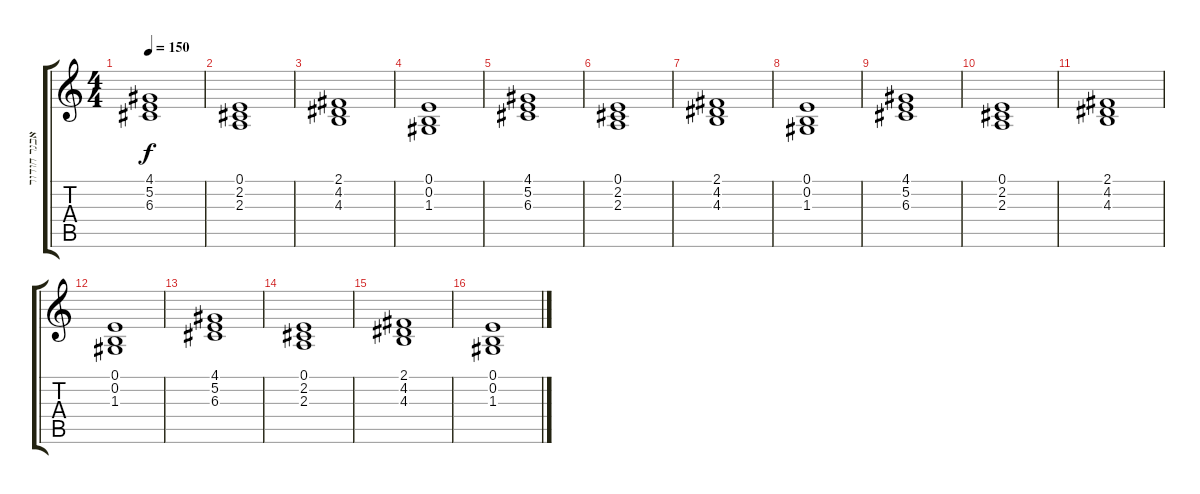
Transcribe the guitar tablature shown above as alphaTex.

\track ("אבנר חודורוב" "אבנר חודור") {instrument stringensemble1}
\staff {score tabs}
\tuning (E4 B3 G3 D3 A2 E2) {hide}
\ts (4 4)
\tempo 150
\clef g2
\ks c
(4.1 5.2 6.3).1{dy f instrument stringensemble1} |
(0.1 2.2 2.3).1 |
(2.1 4.2 4.3).1 |
(0.1 0.2 1.3).1 |
(4.1 5.2 6.3).1 |
(0.1 2.2 2.3).1 |
(2.1 4.2 4.3).1 |
(0.1 0.2 1.3).1 |
(4.1 5.2 6.3).1 |
(0.1 2.2 2.3).1 |
(2.1 4.2 4.3).1 |
(0.1 0.2 1.3).1 |
(4.1 5.2 6.3).1 |
(0.1 2.2 2.3).1 |
(2.1 4.2 4.3).1 |
(0.1 0.2 1.3).1
